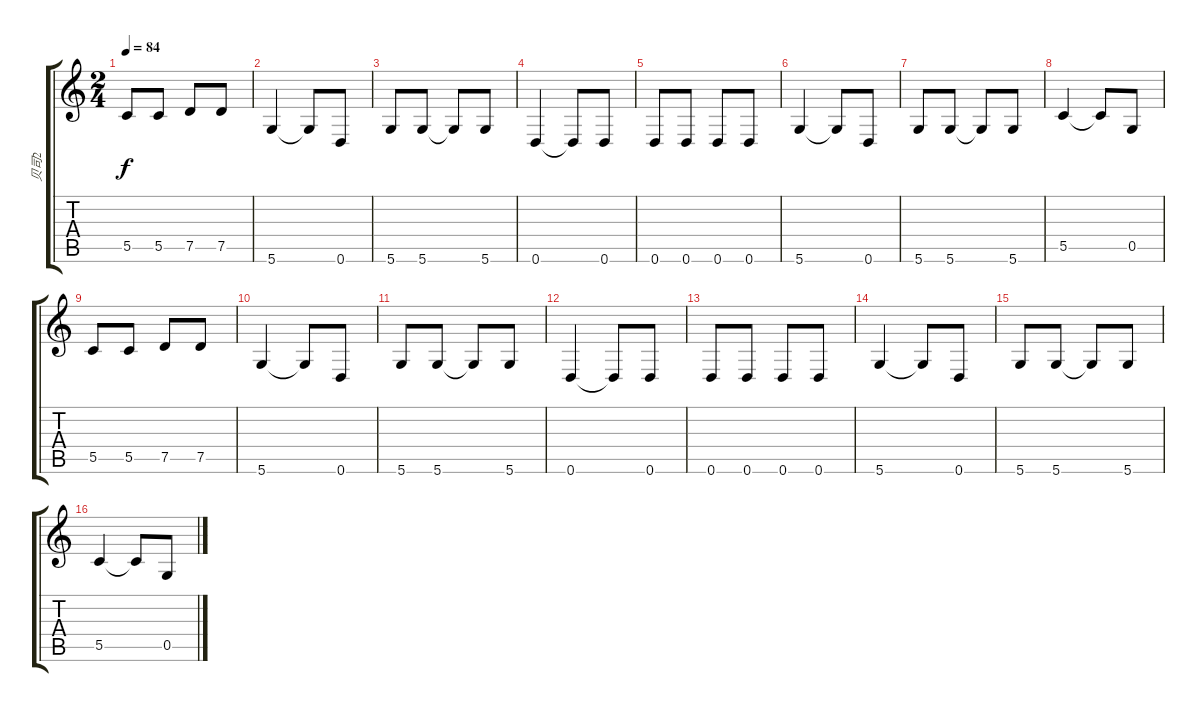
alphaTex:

\track ("贝司2" "贝司2") {instrument electricbassfinger}
\staff {score tabs}
\tuning (Eb4 Bb3 Gb3 Db3 G2 D2) {hide}
\ts (2 4)
\tempo 84
\clef g2
\ks c
5.5.8{dy f} 5.5.8 7.5.8 7.5.8 |
5.6.4 5.6{t}.8 0.6.8 |
5.6.8 5.6.8 5.6{t}.8 5.6.8 |
0.6.4 0.6{t}.8 0.6.8 |
0.6.8 0.6.8 0.6.8 0.6.8 |
5.6.4 5.6{t}.8 0.6.8 |
5.6.8 5.6.8 5.6{t}.8 5.6.8 |
5.5.4 5.5{t}.8 0.5.8 |
5.5.8 5.5.8 7.5.8 7.5.8 |
5.6.4 5.6{t}.8 0.6.8 |
5.6.8 5.6.8 5.6{t}.8 5.6.8 |
0.6.4 0.6{t}.8 0.6.8 |
0.6.8 0.6.8 0.6.8 0.6.8 |
5.6.4 5.6{t}.8 0.6.8 |
5.6.8 5.6.8 5.6{t}.8 5.6.8 |
5.5.4 5.5{t}.8 0.5.8
